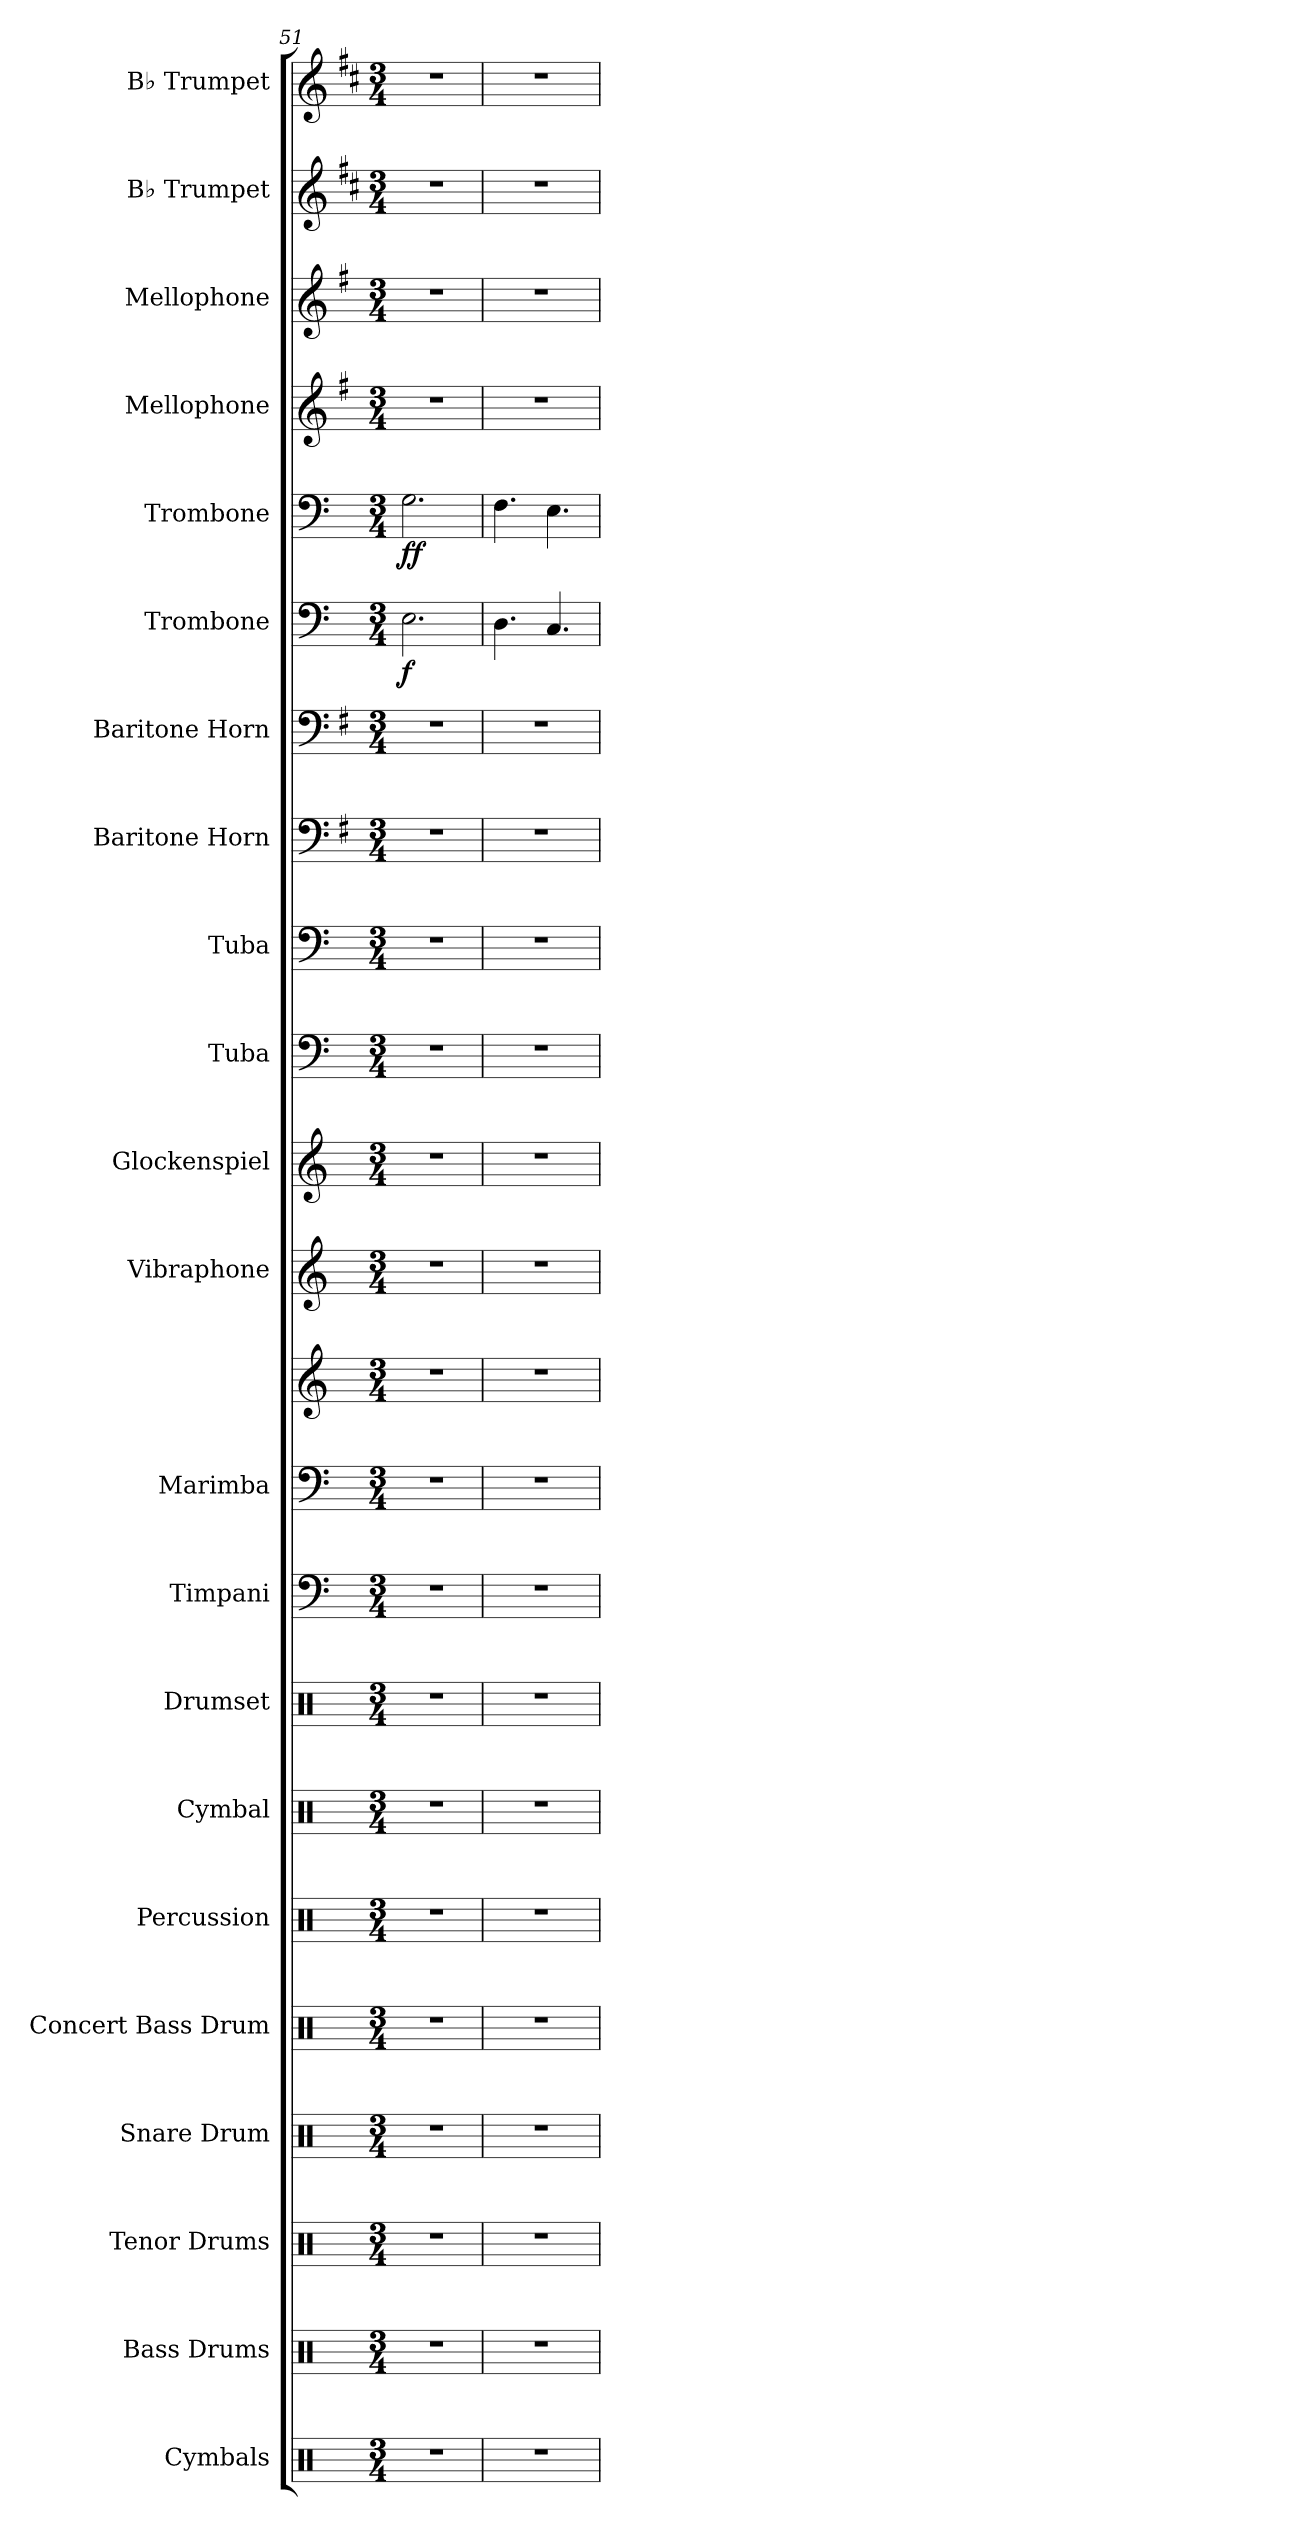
**kern	**kern	**kern	**kern	**kern	**kern	**kern	**kern	**kern	**kern	**kern	**kern	**kern	**kern	**kern	**kern	**kern	**kern	**dynam	**kern	**dynam	**kern	**kern	**kern	**kern
*part22	*part21	*part20	*part19	*part18	*part17	*part16	*part15	*part14	*part13	*part13	*part12	*part11	*part10	*part9	*part8	*part7	*part6	*part6	*part5	*part5	*part4	*part3	*part2	*part1
*staff23	*staff22	*staff21	*staff20	*staff19	*staff18	*staff17	*staff16	*staff15	*staff14	*staff13	*staff12	*staff11	*staff10	*staff9	*staff8	*staff7	*staff6	*staff6	*staff5	*staff5	*staff4	*staff3	*staff2	*staff1
*I"Cymbals	*I"Bass Drums	*I"Tenor Drums	*I"Snare Drum	*I"Concert Bass Drum	*I"Percussion	*I"Cymbal	*I"Drumset	*I"Timpani	*I"Marimba	*	*I"Vibraphone	*I"Glockenspiel	*I"Tuba	*I"Tuba	*I"Baritone Horn	*I"Baritone Horn	*I"Trombone	*	*I"Trombone	*	*I"Mellophone	*I"Mellophone	*I"B♭ Trumpet	*I"B♭ Trumpet
*I'Cym.	*I'B.D.	*I'T.D.	*I'S.D.	*I'Con. BD	*I'Perc.	*I'Cym.	*I'D. Set	*I'Timp.	*I'Mrm.	*	*I'Vib.	*I'Glock.	*I'Tba.	*I'Tba.	*I'Bar. Hn.	*I'Bar. Hn.	*I'Tbn.	*	*I'Tbn.	*	*I'Mello	*I'Mello	*I'B♭ Tpt.	*I'B♭ Tpt.
*clefX	*clefX	*clefX	*clefX	*clefX	*clefX	*clefX	*clefX	*clefF4	*clefF4	*clefG2	*clefG2	*clefG2	*clefF4	*clefF4	*clefF4	*clefF4	*clefF4	*	*clefF4	*	*clefG2	*clefG2	*clefG2	*clefG2
*	*	*	*	*	*	*	*	*	*	*	*	*ITrd-14c-24	*	*	*ITrd4c7	*ITrd4c7	*	*	*	*	*ITrd4c7	*ITrd4c7	*ITrd1c2	*ITrd1c2
*k[]	*k[]	*k[]	*k[]	*k[]	*k[]	*k[]	*k[]	*k[]	*k[]	*k[]	*k[]	*k[]	*k[]	*k[]	*k[]	*k[]	*k[]	*	*k[]	*	*k[]	*k[]	*k[]	*k[]
*M3/4	*M3/4	*M3/4	*M3/4	*M3/4	*M3/4	*M3/4	*M3/4	*M3/4	*M3/4	*M3/4	*M3/4	*M3/4	*M3/4	*M3/4	*M3/4	*M3/4	*M3/4	*	*M3/4	*	*M3/4	*M3/4	*M3/4	*M3/4
=51	=51	=51	=51	=51	=51	=51	=51	=51	=51	=51	=51	=51	=51	=51	=51	=51	=51	=51	=51	=51	=51	=51	=51	=51
!	!	!	!	!	!	!	!	!	!	!	!	!	!	!	!	!	!	!LO:DY:b	!	!LO:DY:b	!	!	!	!
!	!	!	!	!	!	!	!	!	!	!	!	!	!	!	!	!	!	!	!	!LO:DY:n=1:b	!	!	!	!
2.r	2.r	2.r	2.r	2.r	2.r	2.r	2.r	2.r	2.r	2.r	2.r	2.r	2.r	2.r	2.r	2.r	2.E\	f	2.G\	f f	2.r	2.r	2.r	2.r
=52	=52	=52	=52	=52	=52	=52	=52	=52	=52	=52	=52	=52	=52	=52	=52	=52	=52	=52	=52	=52	=52	=52	=52	=52
2.r	2.r	2.r	2.r	2.r	2.r	2.r	2.r	2.r	2.r	2.r	2.r	2.r	2.r	2.r	2.r	2.r	4.D\	.	4.F\	.	2.r	2.r	2.r	2.r
.	.	.	.	.	.	.	.	.	.	.	.	.	.	.	.	.	4.C/	.	4.E\	.	.	.	.	.
=	=	=	=	=	=	=	=	=	=	=	=	=	=	=	=	=	=	=	=	=	=	=	=	=
*-	*-	*-	*-	*-	*-	*-	*-	*-	*-	*-	*-	*-	*-	*-	*-	*-	*-	*-	*-	*-	*-	*-	*-	*-
